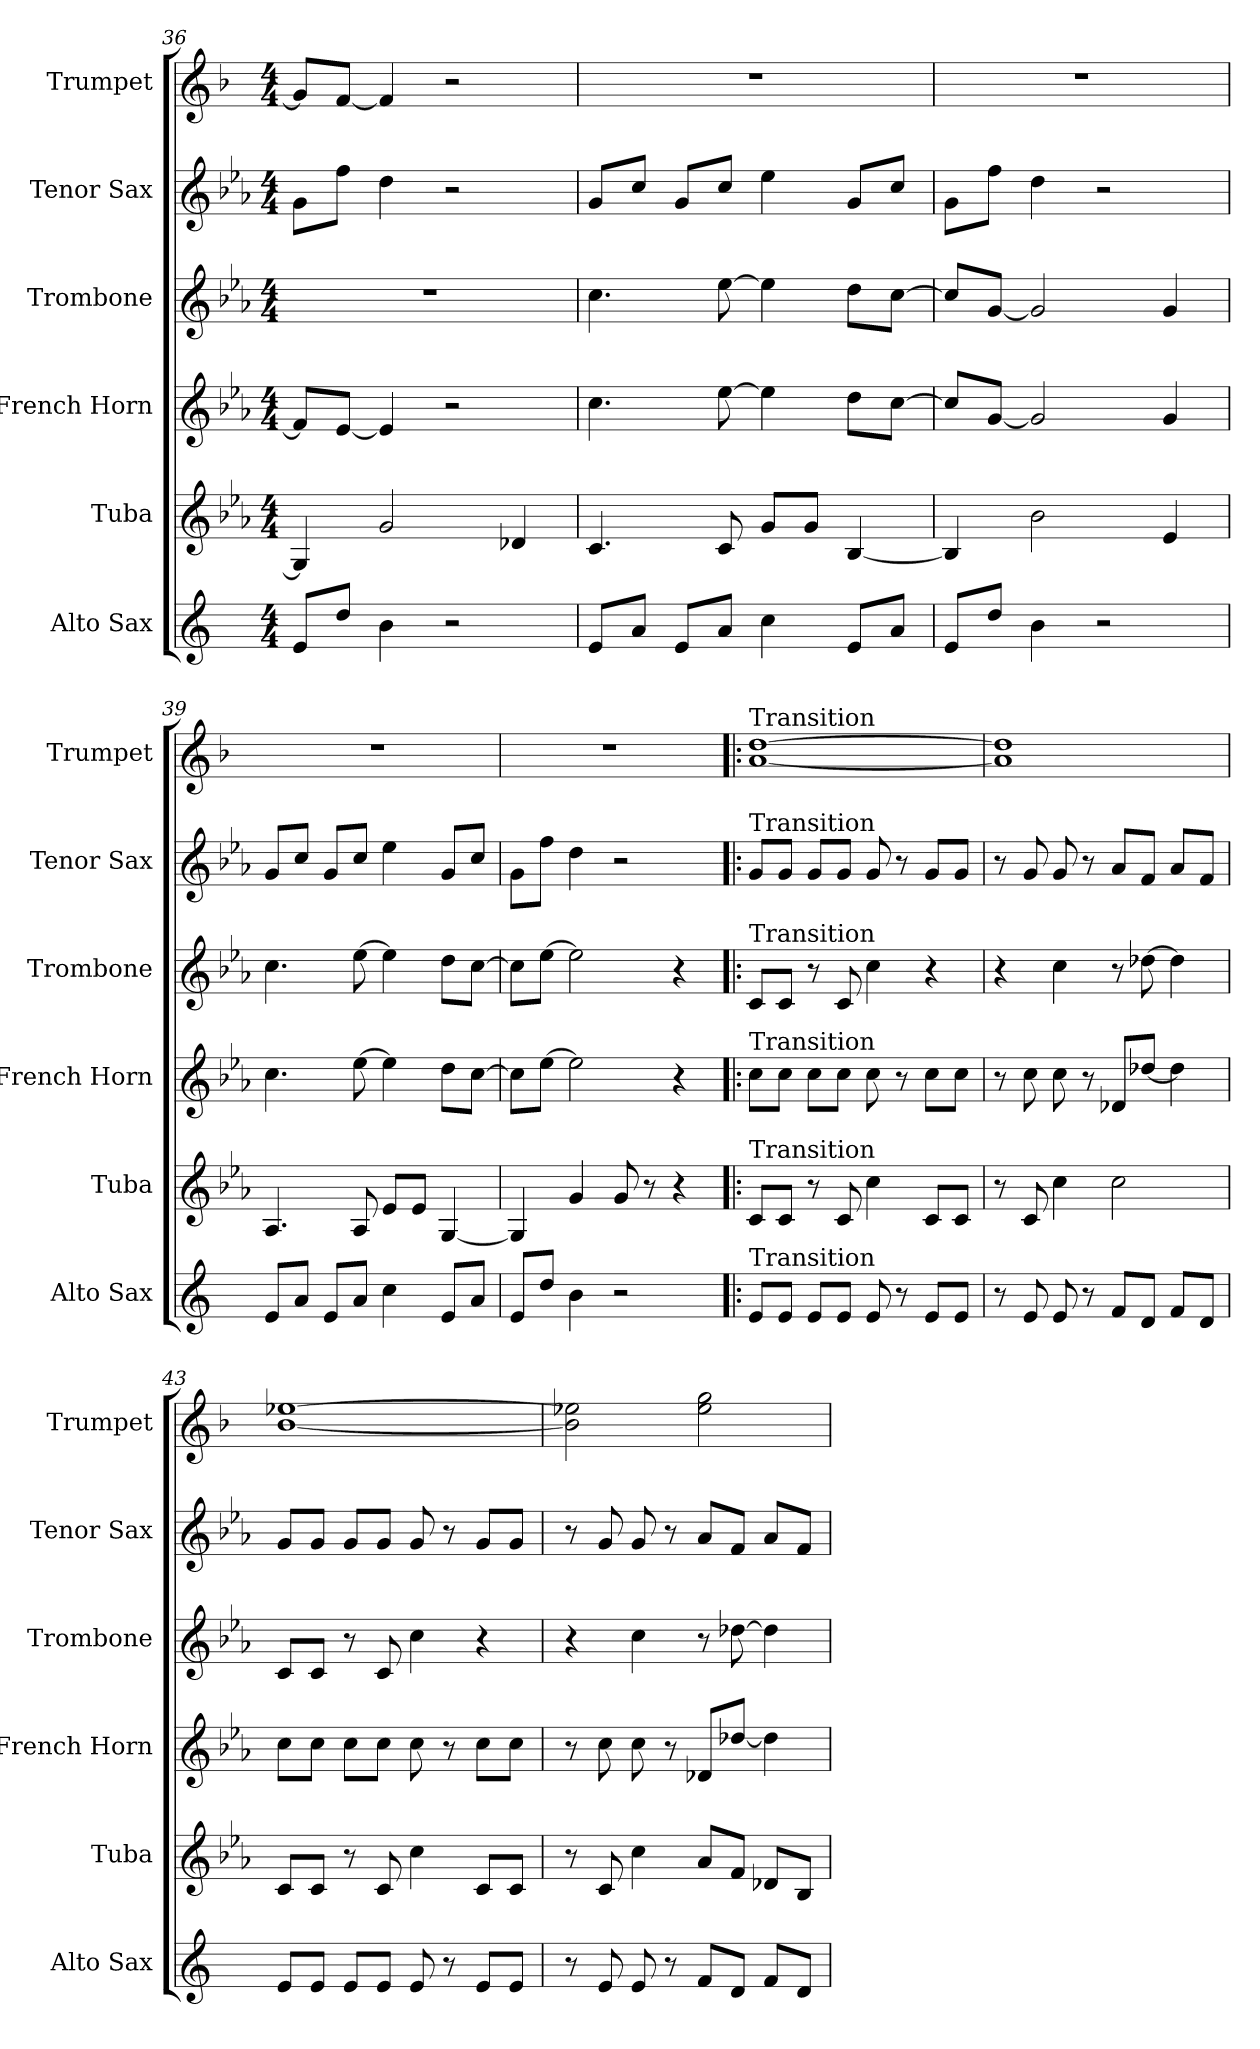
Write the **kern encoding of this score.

**kern	**kern	**kern	**kern	**kern	**kern
*part6	*part5	*part4	*part3	*part2	*part1
*staff6	*staff5	*staff4	*staff3	*staff2	*staff1
*I"Alto Sax	*I"Tuba	*I"French Horn	*I"Trombone	*I"Tenor Sax	*I"Trumpet
*I'Alto Sax	*I'Tuba	*I'French Horn	*I'Trombone	*I'Tenor Sax	*I'Trumpet
*clefG2	*clefG2	*clefG2	*clefG2	*clefG2	*clefG2
*ITrd5c9	*ITrd15c26	*ITrd8c14	*ITrd8c14	*ITrd8c14	*ITrd1c2
*k[b-e-a-]	*k[b-e-a-]	*k[b-e-a-]	*k[b-e-a-]	*k[b-e-a-]	*k[b-e-a-]
*M4/4	*M4/4	*M4/4	*M4/4	*M4/4	*M4/4
=36	=36	=36	=36	=36	=36
8GL	4GGG]	8FL]	1r	8GL	8fL]
8fJ	.	[8E-J	.	8fJ	[8e-J
4d	2GG	4E-]	.	4d	4e-]
2r	.	2r	.	2r	2r
.	4DD-X	.	.	.	.
=37	=37	=37	=37	=37	=37
8GL	4.CC	4.c	4.c	8GL	1r
8cJ	.	.	.	8cJ	.
8GL	.	.	.	8GL	.
8cJ	8CC	[8e-	[8e-	8cJ	.
4e-	8GGL	4e-]	4e-]	4e-	.
.	8GGJ	.	.	.	.
8GL	[4BBB-	8dL	8dL	8GL	.
8cJ	.	[8cJ	[8cJ	8cJ	.
=38	=38	=38	=38	=38	=38
8GL	4BBB-]	8cL]	8cL]	8GL	1r
8fJ	.	[8GJ	[8GJ	8fJ	.
4d	2BB-	2G]	2G]	4d	.
2r	.	.	.	2r	.
.	4EE-	4G	4G	.	.
=39	=39	=39	=39	=39	=39
8GL	4.AAA-	4.c	4.c	8GL	1r
8cJ	.	.	.	8cJ	.
8GL	.	.	.	8GL	.
8cJ	8AAA-	[8e-	[8e-	8cJ	.
4e-	8EE-L	4e-]	4e-]	4e-	.
.	8EE-J	.	.	.	.
8GL	[4GGG	8dL	8dL	8GL	.
8cJ	.	[8cJ	[8cJ	8cJ	.
=40	=40	=40	=40	=40	=40
8GL	4GGG]	8cL]	8cL]	8GL	1r
8fJ	.	[8e-J	[8e-J	8fJ	.
4d	4GG	2e-]	2e-]	4d	.
2r	8GG	.	.	2r	.
.	8r	.	.	.	.
.	4r	4r	4r	.	.
=41!|:	=41!|:	=41!|:	=41!|:	=41!|:	=41!|:
!	!	!	!	!	!LO:TX:a:t=Transition
!	!	!	!	!LO:TX:a:t=Transition	!
!	!	!	!LO:TX:a:t=Transition	!	!
!	!	!LO:TX:a:t=Transition	!	!	!
!	!LO:TX:a:t=Transition	!	!	!	!
!LO:TX:a:t=Transition	!	!	!	!	!
8GL	8CCL	8cL	8CL	8GL	[1g [1cc
8GJ	8CCJ	8cJ	8CJ	8GJ	.
8GL	8r	8cL	8r	8GL	.
8GJ	8CC	8cJ	8C	8GJ	.
8G	4C	8c	4c	8G	.
8r	.	8r	.	8r	.
8GL	8CCL	8cL	4r	8GL	.
8GJ	8CCJ	8cJ	.	8GJ	.
=42	=42	=42	=42	=42	=42
8r	8r	8r	4r	8r	1g] 1cc]
8G	8CC	8c	.	8G	.
8G	4C	8c	4c	8G	.
8r	.	8r	.	8r	.
8A-L	2C	8D-XL	8r	8A-L	.
8FJ	.	[8d-XJ	[8d-X	8FJ	.
8A-L	.	4d-]	4d-]	8A-L	.
8FJ	.	.	.	8FJ	.
=43	=43	=43	=43	=43	=43
8GL	8CCL	8cL	8CL	8GL	[1a- [1dd-X
8GJ	8CCJ	8cJ	8CJ	8GJ	.
8GL	8r	8cL	8r	8GL	.
8GJ	8CC	8cJ	8C	8GJ	.
8G	4C	8c	4c	8G	.
8r	.	8r	.	8r	.
8GL	8CCL	8cL	4r	8GL	.
8GJ	8CCJ	8cJ	.	8GJ	.
=44	=44	=44	=44	=44	=44
8r	8r	8r	4r	8r	2a-] 2dd-X]
8G	8CC	8c	.	8G	.
8G	4C	8c	4c	8G	.
8r	.	8r	.	8r	.
8A-L	8AA-L	8D-XL	8r	8A-L	2dd- 2ff
8FJ	8FFJ	[8d-XJ	[8d-X	8FJ	.
8A-L	8DD-XL	4d-]	4d-]	8A-L	.
8FJ	8BBB-J	.	.	8FJ	.
=	=	=	=	=	=
*-	*-	*-	*-	*-	*-
